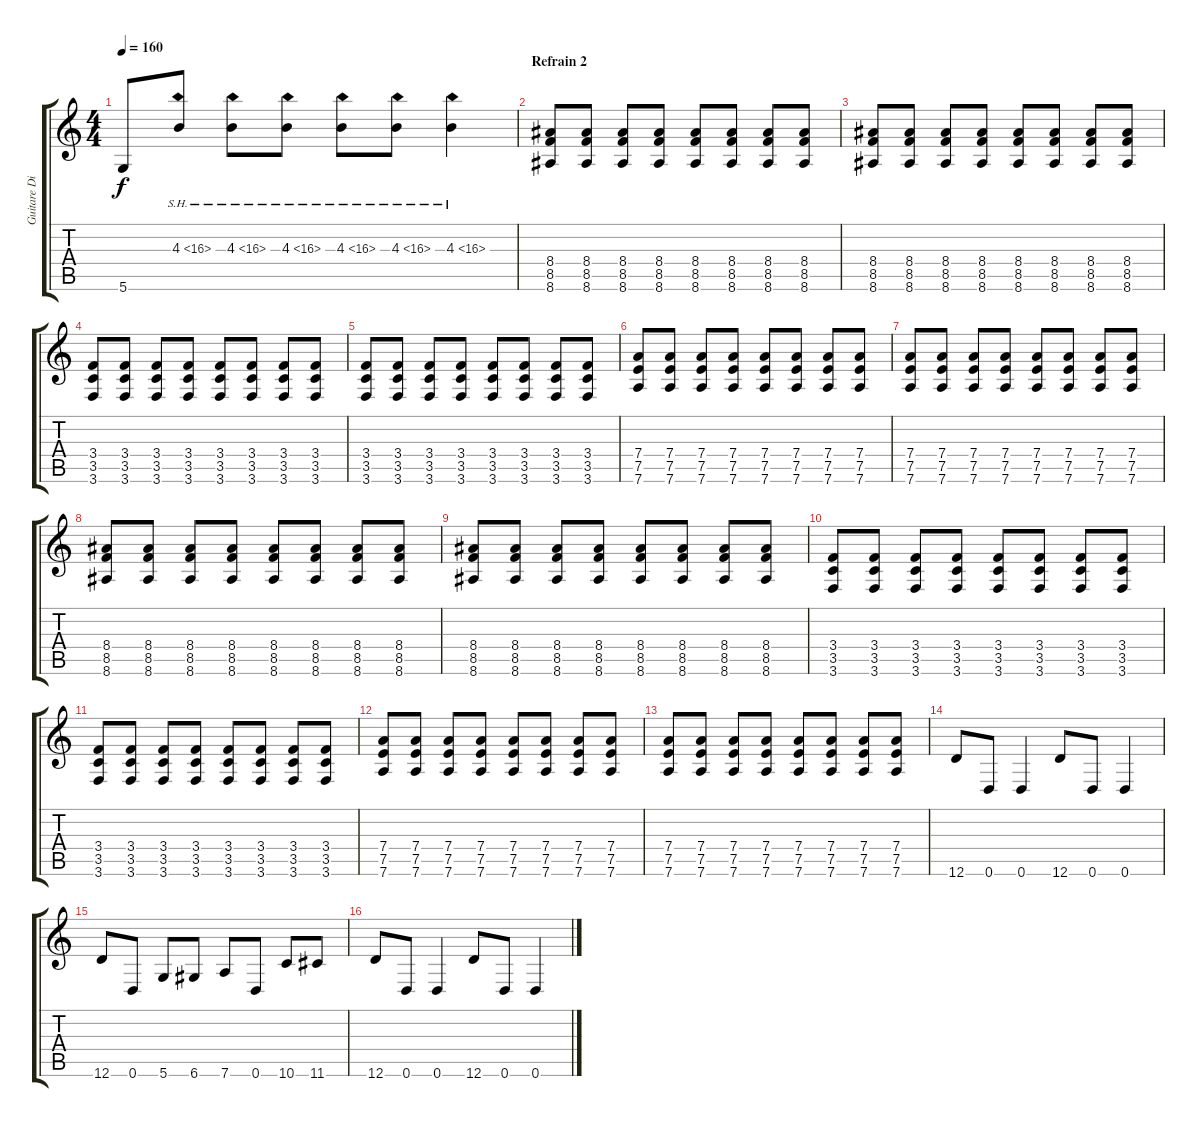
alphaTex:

\track ("Guitare Distorsion Dropped D ( Matt )" "Guitare Di") {instrument distortionguitar}
\staff {score tabs}
\tuning (E4 B3 G3 D3 A2 D2) {hide}
\ts (4 4)
\tempo 160
\clef g2
\ks c
5.6.8{dy f} 4.3{sh 12}.8{instrument guitarharmonics} 4.3{sh 12}.8 4.3{sh 12}.8 4.3{sh 12}.8 4.3{sh 12}.8 4.3{sh 12}.4 |
\section ("" "Refrain 2")
(8.4 8.5 8.6).8{instrument distortionguitar} (8.4 8.5 8.6).8 (8.4 8.5 8.6).8 (8.4 8.5 8.6).8 (8.4 8.5 8.6).8 (8.4 8.5 8.6).8 (8.4 8.5 8.6).8 (8.4 8.5 8.6).8 |
(8.4 8.5 8.6).8 (8.4 8.5 8.6).8 (8.4 8.5 8.6).8 (8.4 8.5 8.6).8 (8.4 8.5 8.6).8 (8.4 8.5 8.6).8 (8.4 8.5 8.6).8 (8.4 8.5 8.6).8 |
(3.4 3.5 3.6).8 (3.4 3.5 3.6).8 (3.4 3.5 3.6).8 (3.4 3.5 3.6).8 (3.4 3.5 3.6).8 (3.4 3.5 3.6).8 (3.4 3.5 3.6).8 (3.4 3.5 3.6).8 |
(3.4 3.5 3.6).8 (3.4 3.5 3.6).8 (3.4 3.5 3.6).8 (3.4 3.5 3.6).8 (3.4 3.5 3.6).8 (3.4 3.5 3.6).8 (3.4 3.5 3.6).8 (3.4 3.5 3.6).8 |
(7.4 7.5 7.6).8 (7.4 7.5 7.6).8 (7.4 7.5 7.6).8 (7.4 7.5 7.6).8 (7.4 7.5 7.6).8 (7.4 7.5 7.6).8 (7.4 7.5 7.6).8 (7.4 7.5 7.6).8 |
(7.4 7.5 7.6).8 (7.4 7.5 7.6).8 (7.4 7.5 7.6).8 (7.4 7.5 7.6).8 (7.4 7.5 7.6).8 (7.4 7.5 7.6).8 (7.4 7.5 7.6).8 (7.4 7.5 7.6).8 |
(8.4 8.5 8.6).8 (8.4 8.5 8.6).8 (8.4 8.5 8.6).8 (8.4 8.5 8.6).8 (8.4 8.5 8.6).8 (8.4 8.5 8.6).8 (8.4 8.5 8.6).8 (8.4 8.5 8.6).8 |
(8.4 8.5 8.6).8 (8.4 8.5 8.6).8 (8.4 8.5 8.6).8 (8.4 8.5 8.6).8 (8.4 8.5 8.6).8 (8.4 8.5 8.6).8 (8.4 8.5 8.6).8 (8.4 8.5 8.6).8 |
(3.4 3.5 3.6).8 (3.4 3.5 3.6).8 (3.4 3.5 3.6).8 (3.4 3.5 3.6).8 (3.4 3.5 3.6).8 (3.4 3.5 3.6).8 (3.4 3.5 3.6).8 (3.4 3.5 3.6).8 |
(3.4 3.5 3.6).8 (3.4 3.5 3.6).8 (3.4 3.5 3.6).8 (3.4 3.5 3.6).8 (3.4 3.5 3.6).8 (3.4 3.5 3.6).8 (3.4 3.5 3.6).8 (3.4 3.5 3.6).8 |
(7.4 7.5 7.6).8 (7.4 7.5 7.6).8 (7.4 7.5 7.6).8 (7.4 7.5 7.6).8 (7.4 7.5 7.6).8 (7.4 7.5 7.6).8 (7.4 7.5 7.6).8 (7.4 7.5 7.6).8 |
(7.4 7.5 7.6).8 (7.4 7.5 7.6).8 (7.4 7.5 7.6).8 (7.4 7.5 7.6).8 (7.4 7.5 7.6).8 (7.4 7.5 7.6).8 (7.4 7.5 7.6).8 (7.4 7.5 7.6).8 |
12.6.8 0.6.8 0.6.4 12.6.8 0.6.8 0.6.4 |
12.6.8 0.6.8 5.6.8 6.6.8 7.6.8 0.6.8 10.6.8 11.6.8 |
12.6.8 0.6.8 0.6.4 12.6.8 0.6.8 0.6.4
